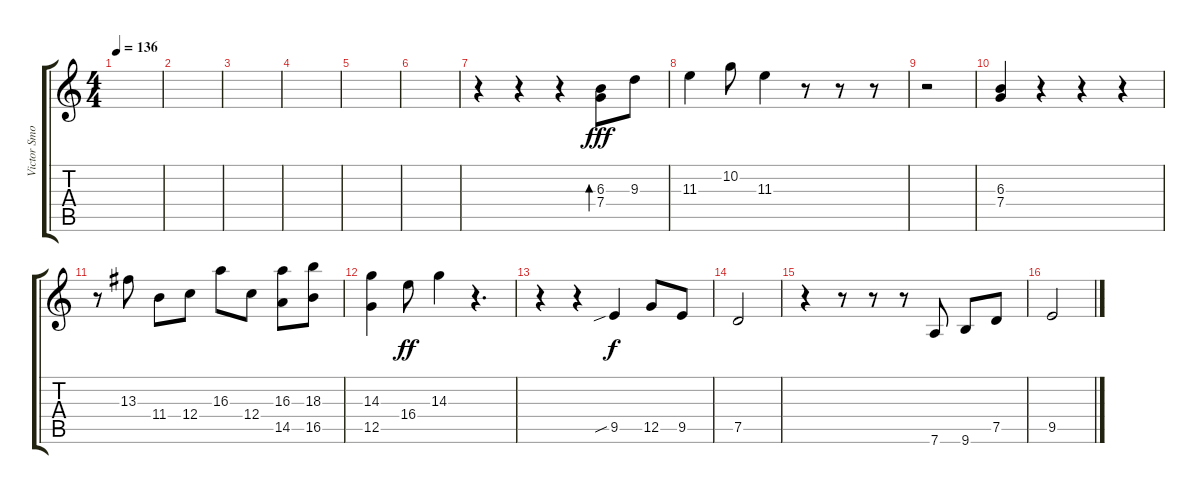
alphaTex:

\track ("Victor Smolski acustic guitar" "Victor Smo") {instrument acousticguitarnylon}
\staff {score tabs}
\tuning (D4 A3 F3 C3 G2 D2) {hide}
\ts (4 4)
\tempo 136
\clef g2
\ks c
|
|
|
|
|
|
r.4 r.4 r.4 (6.3 7.4).8{bd 480 dy fff volume 16} 9.3.8 |
11.3.4 10.2.8 11.3.4 r.8 r.8 r.8 |
r.2 |
(6.3 7.4).4 r.4 r.4 r.4 |
r.8 13.3.8 11.4.8 12.4.8 16.3.8 12.4.8 (16.3 14.5).8 (18.3 16.5).8 |
(14.3 12.5).4 16.4.8{dy ff} 14.3.4 r.4{d} |
r.4 r.4 9.5{sib}.4{dy f} 12.5.8 9.5.8 |
7.5.2 |
r.4 r.8 r.8 r.8 7.6.8 9.6.8 7.5.8 |
9.5.2
